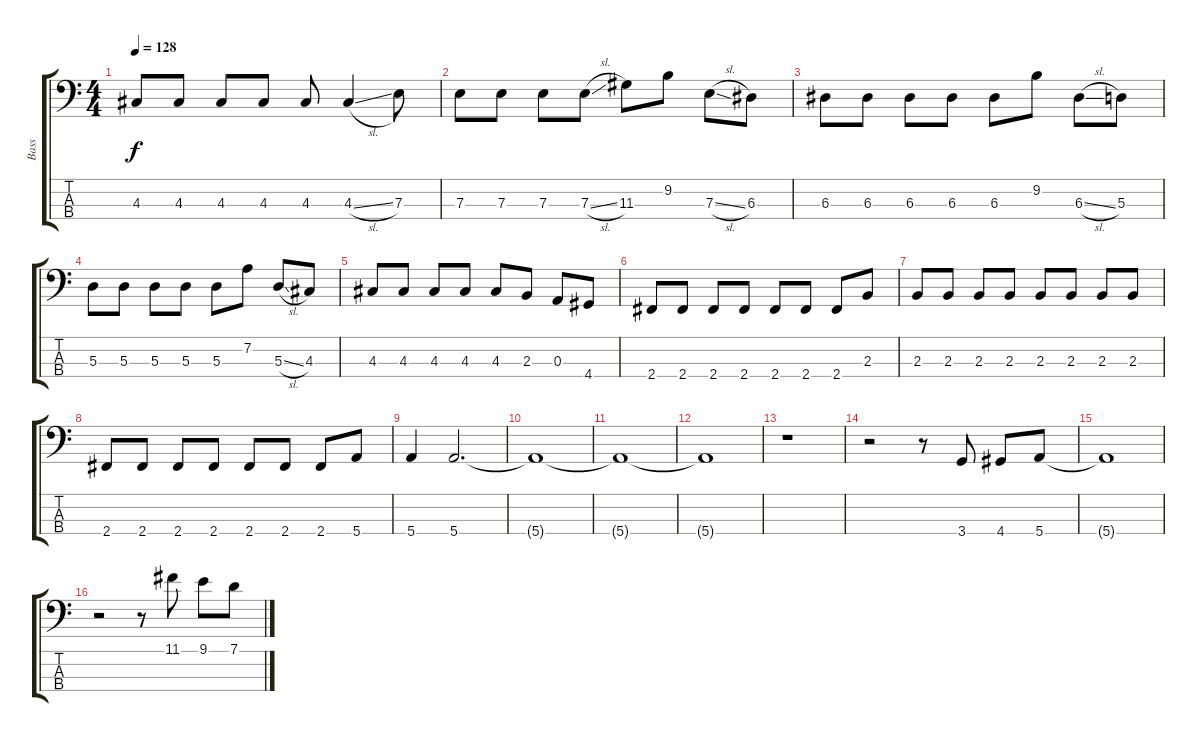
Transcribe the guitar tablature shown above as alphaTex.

\track ("Bass" "Bass") {instrument electricbassfinger}
\staff {score tabs}
\tuning (G2 D2 A1 E1) {hide}
\ts (4 4)
\tempo 128
\clef f4
\ks c
4.3.8{dy f} 4.3.8 4.3.8 4.3.8 4.3.8 4.3{sl}.4 7.3.8 |
7.3.8 7.3.8 7.3.8 7.3{sl}.8 11.3.8 9.2.8 7.3{sl}.8 6.3.8 |
6.3.8 6.3.8 6.3.8 6.3.8 6.3.8 9.2.8 6.3{sl}.8 5.3.8 |
5.3.8 5.3.8 5.3.8 5.3.8 5.3.8 7.2.8 5.3{sl}.8 4.3.8 |
4.3.8 4.3.8 4.3.8 4.3.8 4.3.8 2.3.8 0.3.8 4.4.8 |
2.4.8 2.4.8 2.4.8 2.4.8 2.4.8 2.4.8 2.4.8 2.3.8 |
2.3.8 2.3.8 2.3.8 2.3.8 2.3.8 2.3.8 2.3.8 2.3.8 |
2.4.8 2.4.8 2.4.8 2.4.8 2.4.8 2.4.8 2.4.8 5.4.8 |
5.4.4 5.4.2{d} |
5.4{t}.1 |
5.4{t}.1 |
5.4{t}.1 |
r.1 |
r.2 r.8 3.4.8 4.4.8 5.4.8 |
5.4{t}.1 |
r.2 r.8 11.1.8 9.1.8 7.1.8
